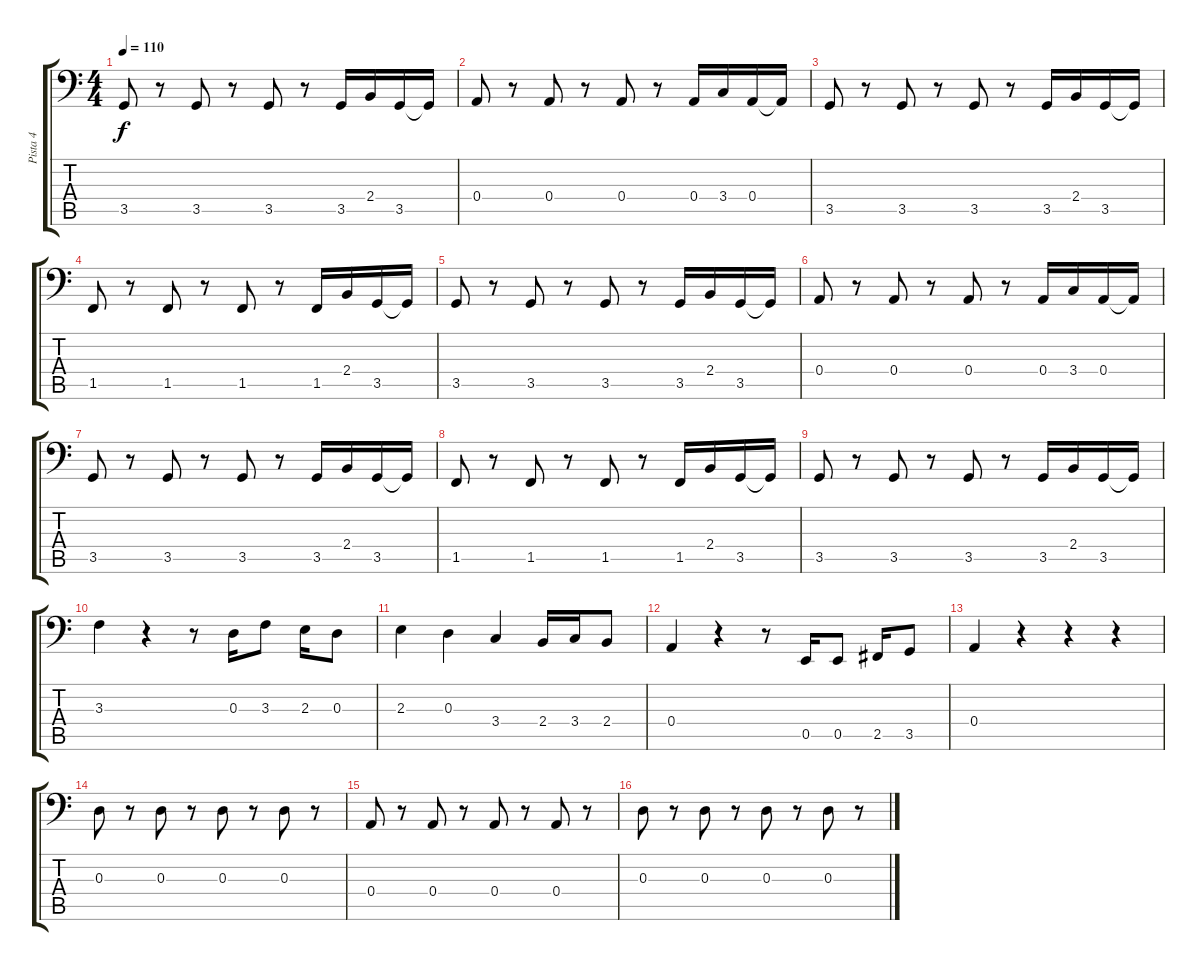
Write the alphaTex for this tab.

\track ("Pista 4" "Pista 4") {instrument electricbassfinger}
\staff {score tabs}
\tuning (C3 G2 D2 A1 E1 B0) {hide}
\ts (4 4)
\tempo 110
\clef f4
\ks c
3.5.8{dy f} r.8 3.5.8 r.8 3.5.8 r.8 3.5.16 2.4.16 3.5.16 3.5{t}.16 |
0.4.8 r.8 0.4.8 r.8 0.4.8 r.8 0.4.16 3.4.16 0.4.16 0.4{t}.16 |
3.5.8 r.8 3.5.8 r.8 3.5.8 r.8 3.5.16 2.4.16 3.5.16 3.5{t}.16 |
1.5.8 r.8 1.5.8 r.8 1.5.8 r.8 1.5.16 2.4.16 3.5.16 3.5{t}.16 |
3.5.8 r.8 3.5.8 r.8 3.5.8 r.8 3.5.16 2.4.16 3.5.16 3.5{t}.16 |
0.4.8 r.8 0.4.8 r.8 0.4.8 r.8 0.4.16 3.4.16 0.4.16 0.4{t}.16 |
3.5.8 r.8 3.5.8 r.8 3.5.8 r.8 3.5.16 2.4.16 3.5.16 3.5{t}.16 |
1.5.8 r.8 1.5.8 r.8 1.5.8 r.8 1.5.16 2.4.16 3.5.16 3.5{t}.16 |
3.5.8 r.8 3.5.8 r.8 3.5.8 r.8 3.5.16 2.4.16 3.5.16 3.5{t}.16 |
3.3.4 r.4 r.8 0.3.16 3.3.8 2.3.16 0.3.8 |
2.3.4 0.3.4 3.4.4 2.4.16 3.4.16 2.4.8 |
0.4.4 r.4 r.8 0.5.16 0.5.8 2.5.16 3.5.8 |
0.4.4 r.4 r.4 r.4 |
0.3.8 r.8 0.3.8 r.8 0.3.8 r.8 0.3.8 r.8 |
0.4.8 r.8 0.4.8 r.8 0.4.8 r.8 0.4.8 r.8 |
0.3.8 r.8 0.3.8 r.8 0.3.8 r.8 0.3.8 r.8
